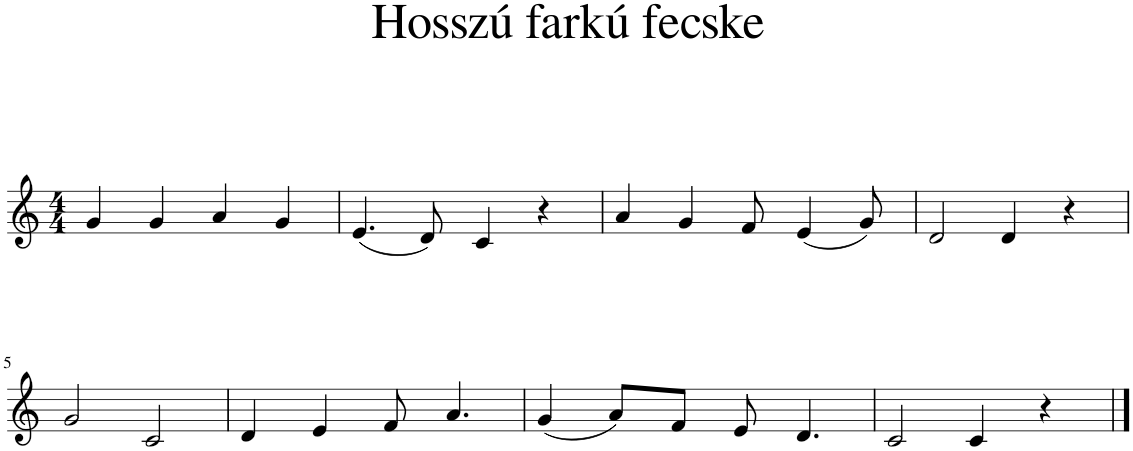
**kern
*part1
*staff1
*I"Piano
*I'Pno
*clefG2
*k[]
*M4/4
=1
4g/
4g/
4a/
4g/
=2
(4.e/
8d/)
4c/
4r
=3
4a/
4g/
8f/
(4e/
8g/)
=4
2d/
4d/
4r
!!LO:LB:g=z
=5
2g/
2c/
=6
4d/
4e/
8f/
4.a/
=7
(4g/
8a/L)
8f/J
8e/
4.d/
=8
2c/
4c/
4r
==
*-
